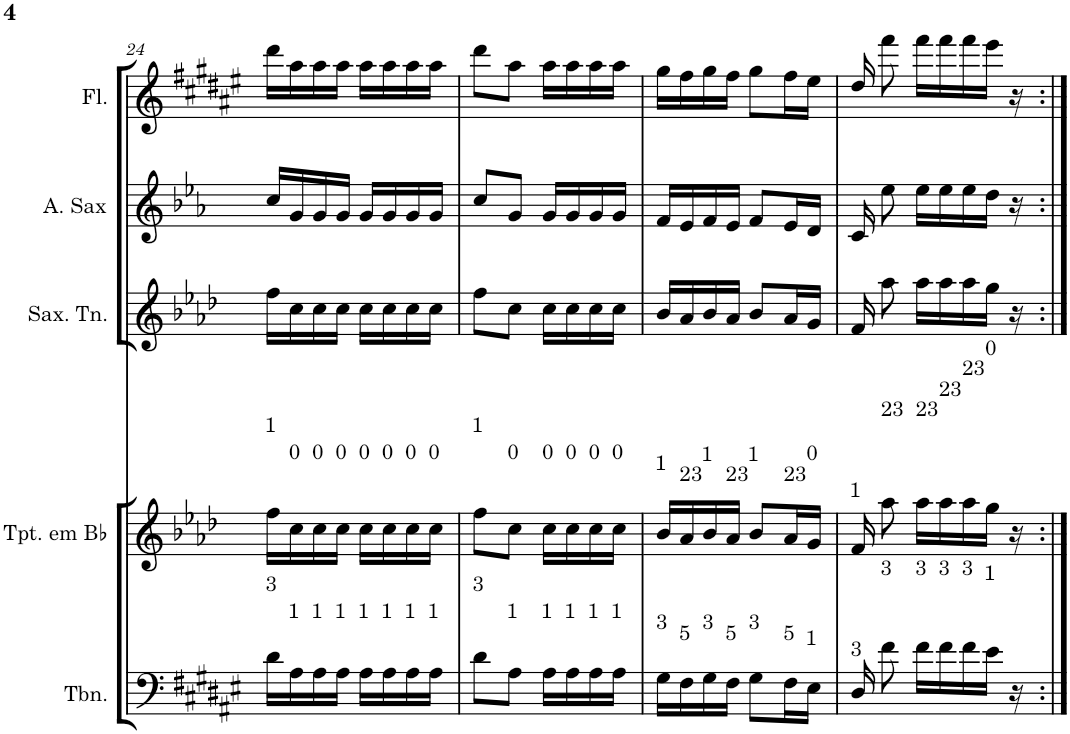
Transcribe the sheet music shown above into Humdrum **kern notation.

**kern	**kern	**kern	**kern	**kern
*part5	*part4	*part3	*part2	*part1
*staff5	*staff4	*staff3	*staff2	*staff1
*I"Trombone	*I"Trompete em Bb	*I"Saxofone Tenor	*I"Saxofone Alto	*I"Flauta Transversal
*I'Tbn.	*I'Tpt. em Bb	*I'Sax. Tn.	*	*I'Fl.
!!LO:PB:g=z
*clefF4	*clefG2	*clefG2	*clefG2	*clefG2
*	*Trd1c2	*Trd8c14	*Trd5c9	*
*k[f#c#g#d#a#e#]	*k[b-e-a-d-]	*k[b-e-a-d-]	*k[b-e-a-]	*k[f#c#g#d#a#e#]
*M2/4	*M2/4	*M2/4	*M2/4	*M2/4
=24	=24	=24	=24	=24
!	!LO:TX:a:t=1	!	!	!
!LO:TX:a:t=3	!	!	!	!
16d#\LL	16ff\LL	16ff\LL	16cc/LL	16ddd#\LL
!	!LO:TX:a:t=0	!	!	!
!LO:TX:a:t=1	!	!	!	!
16A#\	16cc\	16cc\	16g/	16aa#\
!	!LO:TX:a:t=0	!	!	!
!LO:TX:a:t=1	!	!	!	!
16A#\	16cc\	16cc\	16g/	16aa#\
!	!LO:TX:a:t=0	!	!	!
!LO:TX:a:t=1	!	!	!	!
16A#\JJ	16cc\JJ	16cc\JJ	16g/JJ	16aa#\JJ
!	!LO:TX:a:t=0	!	!	!
!LO:TX:a:t=1	!	!	!	!
16A#\LL	16cc\LL	16cc\LL	16g/LL	16aa#\LL
!	!LO:TX:a:t=0	!	!	!
!LO:TX:a:t=1	!	!	!	!
16A#\	16cc\	16cc\	16g/	16aa#\
!	!LO:TX:a:t=0	!	!	!
!LO:TX:a:t=1	!	!	!	!
16A#\	16cc\	16cc\	16g/	16aa#\
!	!LO:TX:a:t=0	!	!	!
!LO:TX:a:t=1	!	!	!	!
16A#\JJ	16cc\JJ	16cc\JJ	16g/JJ	16aa#\JJ
=25	=25	=25	=25	=25
!	!LO:TX:a:t=1	!	!	!
!LO:TX:a:t=3	!	!	!	!
8d#\L	8ff\L	8ff\L	8cc/L	8ddd#\L
!	!LO:TX:a:t=0	!	!	!
!LO:TX:a:t=1	!	!	!	!
8A#\J	8cc\J	8cc\J	8g/J	8aa#\J
!	!LO:TX:a:t=0	!	!	!
!LO:TX:a:t=1	!	!	!	!
16A#\LL	16cc\LL	16cc\LL	16g/LL	16aa#\LL
!	!LO:TX:a:t=0	!	!	!
!LO:TX:a:t=1	!	!	!	!
16A#\	16cc\	16cc\	16g/	16aa#\
!	!LO:TX:a:t=0	!	!	!
!LO:TX:a:t=1	!	!	!	!
16A#\	16cc\	16cc\	16g/	16aa#\
!	!LO:TX:a:t=0	!	!	!
!LO:TX:a:t=1	!	!	!	!
16A#\JJ	16cc\JJ	16cc\JJ	16g/JJ	16aa#\JJ
=26	=26	=26	=26	=26
!	!LO:TX:a:t=1	!	!	!
!LO:TX:a:t=3	!	!	!	!
16G#\LL	16b-/LL	16b-/LL	16f/LL	16gg#\LL
!	!LO:TX:a:t=23	!	!	!
!LO:TX:a:t=5	!	!	!	!
16F#\	16a-/	16a-/	16e-/	16ff#\
!	!LO:TX:a:t=1	!	!	!
!LO:TX:a:t=3	!	!	!	!
16G#\	16b-/	16b-/	16f/	16gg#\
!	!LO:TX:a:t=23	!	!	!
!LO:TX:a:t=5	!	!	!	!
16F#\JJ	16a-/JJ	16a-/JJ	16e-/JJ	16ff#\JJ
!	!LO:TX:a:t=1	!	!	!
!LO:TX:a:t=3	!	!	!	!
8G#\L	8b-/L	8b-/L	8f/L	8gg#\L
!	!LO:TX:a:t=23	!	!	!
!LO:TX:a:t=5	!	!	!	!
16F#\L	16a-/L	16a-/L	16e-/L	16ff#\L
!	!LO:TX:a:t=0	!	!	!
!LO:TX:a:t=1	!	!	!	!
16E#\JJ	16g/JJ	16g/JJ	16d/JJ	16ee#\JJ
=27	=27	=27	=27	=27
!	!LO:TX:a:t=1	!	!	!
!LO:TX:a:t=3	!	!	!	!
16D#/	16f/	16f/	16c/	16dd#/
!	!LO:TX:a:t=23	!	!	!
!LO:TX:a:t=3	!	!	!	!
8f#\	8aa-\	8aa-\	8ee-\	8fff#\
!	!LO:TX:a:t=23	!	!	!
!LO:TX:a:t=3	!	!	!	!
16f#\LL	16aa-\LL	16aa-\LL	16ee-\LL	16fff#\LL
!	!LO:TX:a:t=23	!	!	!
!LO:TX:a:t=3	!	!	!	!
16f#\	16aa-\	16aa-\	16ee-\	16fff#\
!	!LO:TX:a:t=23	!	!	!
!LO:TX:a:t=3	!	!	!	!
16f#\	16aa-\	16aa-\	16ee-\	16fff#\
!	!LO:TX:a:t=0	!	!	!
!LO:TX:a:t=1	!	!	!	!
16e#\JJ	16gg\JJ	16gg\JJ	16dd\JJ	16eee#\JJ
16r	16r	16r	16r	16r
=:|!	=:|!	=:|!	=:|!	=:|!
*-	*-	*-	*-	*-
